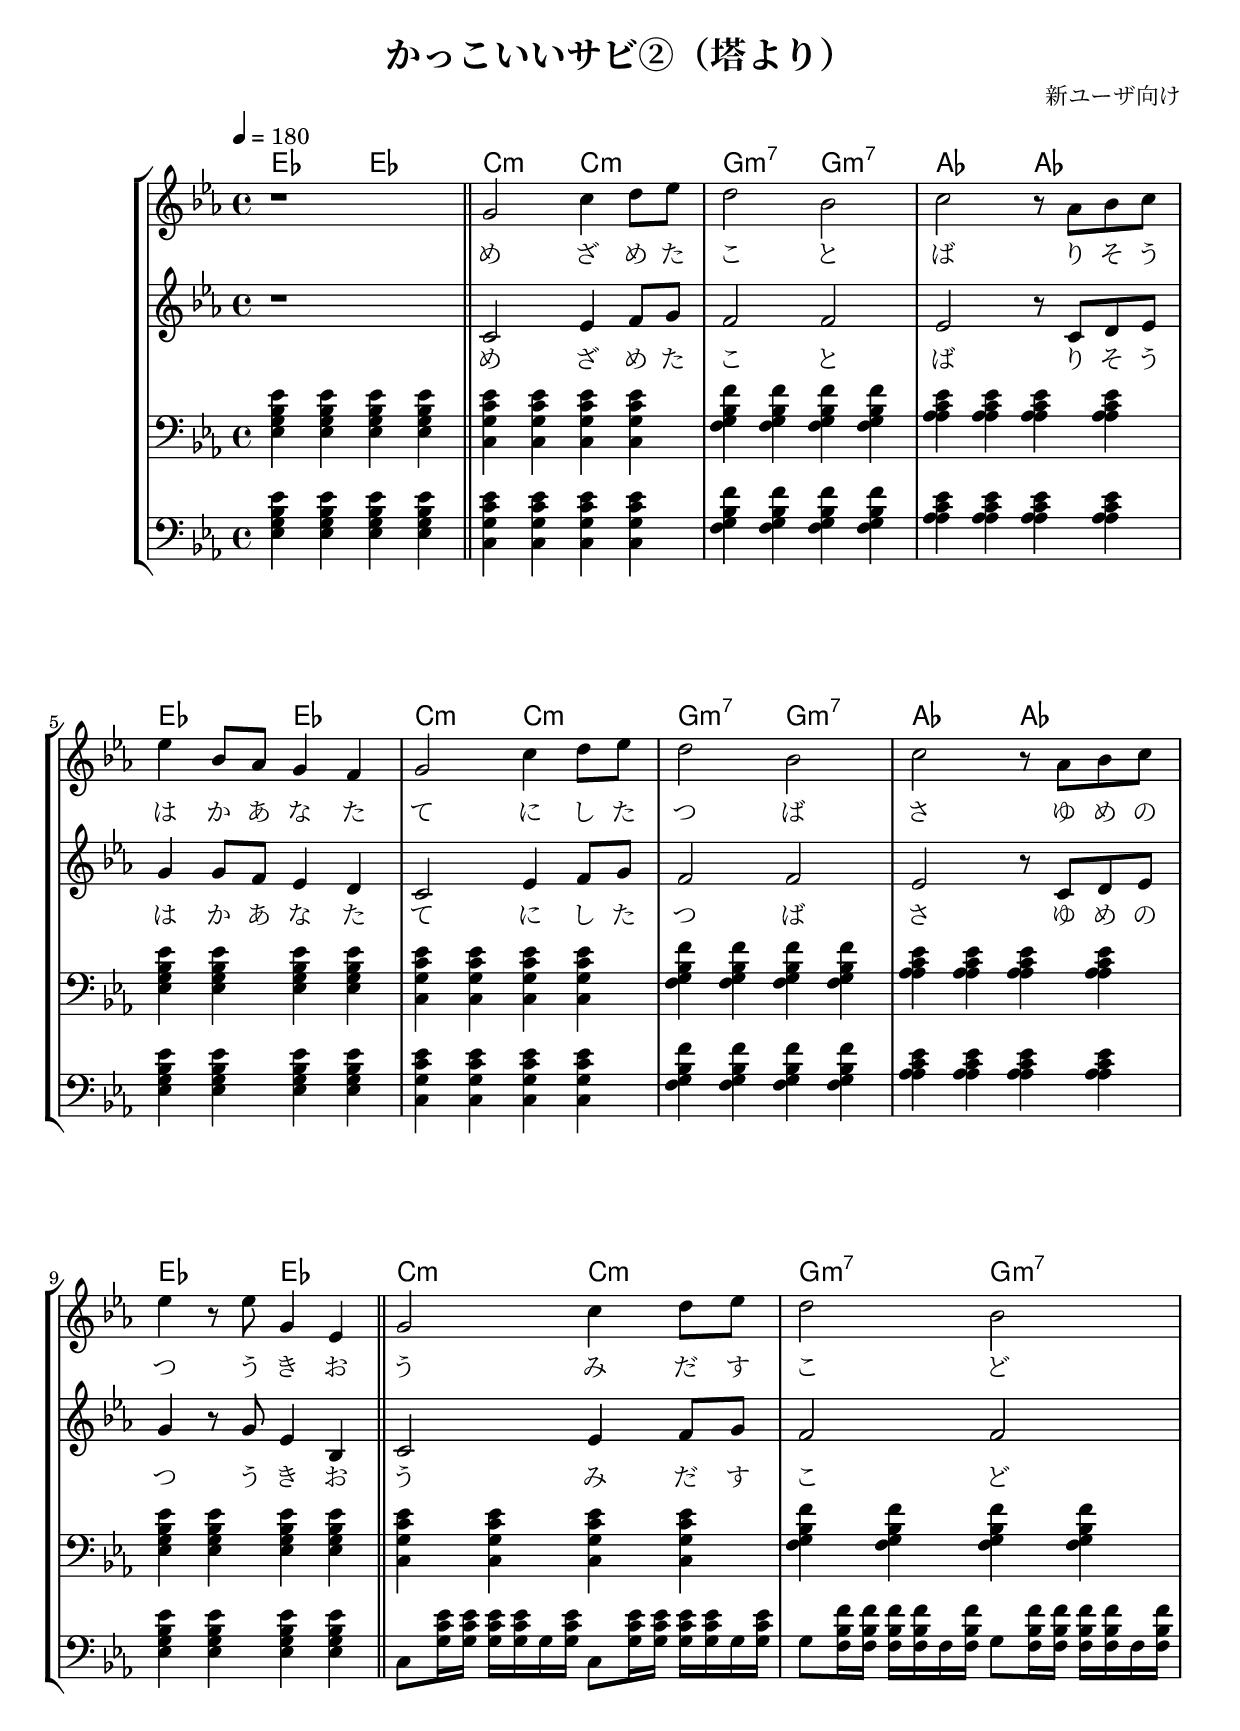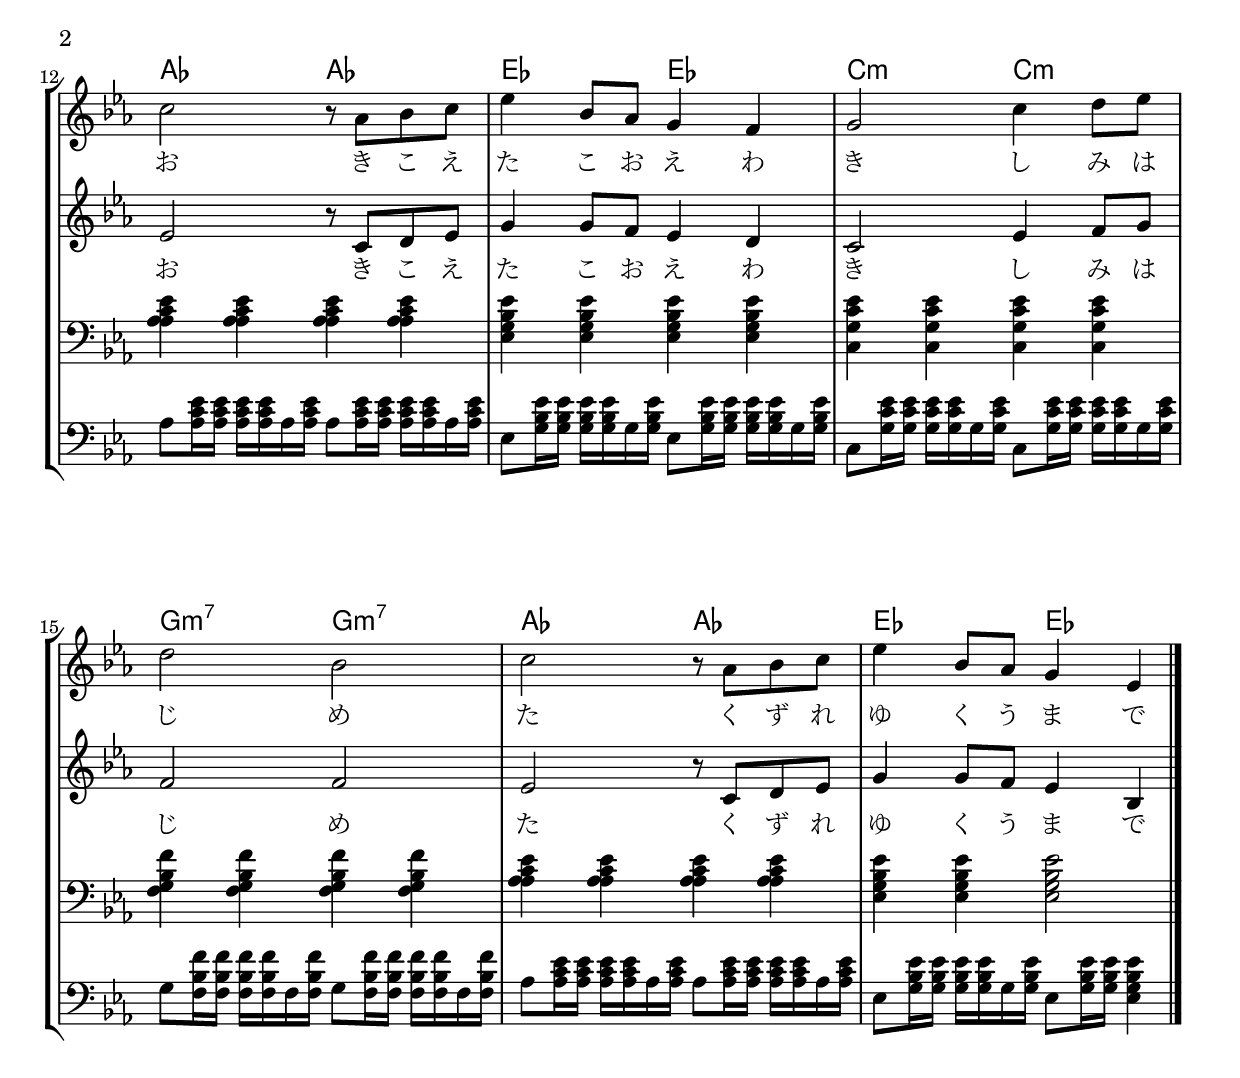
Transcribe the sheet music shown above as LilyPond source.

\version "2.12.1"

\header {
	title = \markup {かっこいいサビ②（塔より）}
	composer = \markup \center-column {新ユーザ向け}
}

harmony = \chordmode {
	es2 es 

	c:m c:m g:min7 g:min7 as as es es c:m c:m g:min7 g:min7 as as es es 

	c:m c:m g:min7 g:min7 as as es es c:m c:m g:min7 g:min7 as as es es 
}

melody = {
	\key es \major
	\tempo 4 = 180
	r1   
	\set Staff.midiInstrument = #"fss0.35"
	g'2  c''4  d''8  es''8 
	d''2  bes'2 
	c''2  r8  as'8  bes'8  c''8 
	es''4  bes'8  as'8  g'4  f'4 
	g'2  c''4  d''8  es''8 
	d''2  bes'2 
	c''2  r8  as'8  bes'8  c''8 
	es''4  r8  es''8  g'4  es'4
	\set Staff.midiInstrument = #"fss0.35"
	g'2  c''4  d''8  es''8 
	d''2  bes'2 
	c''2  r8  as'8  bes'8  c''8 
	es''4  bes'8  as'8  g'4  f'4 
	g'2  c''4  d''8  es''8 
	d''2  bes'2 
	c''2  r8  as'8  bes'8  c''8 
	es''4  bes'8  as'8  g'4  es'4
	\bar "|."
}

words = \lyricmode {
	
	め  ざ  め  た  こ  と  ば  り  そ  う  は  か  あ  な  た  て  に  し  た  つ  ば  さ  ゆ  め  の  つ  う  き  お  
	う  み  だ  す  こ  ど  お  き  こ  え  た  こ  お  え  わ  き  し  み  は  じ  め  た  く  ず  れ  ゆ  く  う  ま  で  
}

secondmelody = {
	\key es \major
	\tempo 4 = 180
	r1   
	\set Staff.midiInstrument = #"fss0.32"
	c'2  es'4  f'8  g'8 
	f'2  f'2 
	es'2  r8  c'8  d'8  es'8 
	g'4  g'8  f'8  es'4  d'4 
	c'2  es'4  f'8  g'8 
	f'2  f'2 
	es'2  r8  c'8  d'8  es'8 
	g'4  r8  g'8  es'4  bes4
	\set Staff.midiInstrument = #"fss0.32"
	c'2  es'4  f'8  g'8 
	f'2  f'2 
	es'2  r8  c'8  d'8  es'8 
	g'4  g'8  f'8  es'4  d'4 
	c'2  es'4  f'8  g'8 
	f'2  f'2 
	es'2  r8  c'8  d'8  es'8 
	g'4  g'8  f'8  es'4  bes4
	\bar "|."
}

secondwords = \lyricmode {
	
	め  ざ  め  た  こ  と  ば  り  そ  う  は  か  あ  な  た  て  に  し  た  つ  ば  さ  ゆ  め  の  つ  う  き  お  
	う  み  だ  す  こ  ど  お  き  こ  え  た  こ  お  え  わ  き  し  み  は  じ  め  た  く  ず  れ  ゆ  く  う  ま  で  
}

tempochange = {
	\tempo 4 = 180
	r1 \bar "||"
	\tempo 4 = 180
	r1 | r1 | r1 | r1 | r1 | r1 | r1 | r1 \bar "||"
	\tempo 4 = 180
	r1 | r1 | r1 | r1 | r1 | r1 | r1 | r1 \bar "|."
}

mainacc = {
	\clef bass
	\set Staff.midiInstrument = #"Overdriven Guitar"
	\key es \major
	\tempo 4 = 180
	<es g bes es'>4 <es g bes es'>4
	<es g bes es'>4 <es g bes es'>4
	\bar "||"

	\set Staff.midiInstrument = #"Overdriven Guitar"
	<c g c' es'>4 <c g c' es'>4
	<c g c' es'>4 <c g c' es'>4
	<g f bes f'>4 <g f bes f'>4
	<g f bes f'>4 <g f bes f'>4
	<as as c' es'>4 <as as c' es'>4
	<as as c' es'>4 <as as c' es'>4
	<es g bes es'>4 <es g bes es'>4
	<es g bes es'>4 <es g bes es'>4
	<c g c' es'>4 <c g c' es'>4
	<c g c' es'>4 <c g c' es'>4
	<g f bes f'>4 <g f bes f'>4
	<g f bes f'>4 <g f bes f'>4
	<as as c' es'>4 <as as c' es'>4
	<as as c' es'>4 <as as c' es'>4
	<es g bes es'>4 <es g bes es'>4
	<es g bes es'>4 <es g bes es'>4
	\bar "||"

	\set Staff.midiInstrument = #"Overdriven Guitar"
	<c g c' es'>4 <c g c' es'>4
	<c g c' es'>4 <c g c' es'>4
	<g f bes f'>4 <g f bes f'>4
	<g f bes f'>4 <g f bes f'>4
	<as as c' es'>4 <as as c' es'>4
	<as as c' es'>4 <as as c' es'>4
	<es g bes es'>4 <es g bes es'>4
	<es g bes es'>4 <es g bes es'>4
	<c g c' es'>4 <c g c' es'>4
	<c g c' es'>4 <c g c' es'>4
	<g f bes f'>4 <g f bes f'>4
	<g f bes f'>4 <g f bes f'>4
	<as as c' es'>4 <as as c' es'>4
	<as as c' es'>4 <as as c' es'>4
	<es g bes es'>4 <es g bes es'>4
	<es g bes es'>2
	\bar "|."
}

subacc = {
	\clef bass
	\set Staff.midiInstrument = #"FX 3 (crystal)"
	\key es \major
	\tempo 4 = 180
	<es g bes es'>4 <es g bes es'>4
	<es g bes es'>4 <es g bes es'>4
	\bar "||"

	\set Staff.midiInstrument = #"FX 3 (crystal)"
	<c g c' es'>4 <c g c' es'>4
	<c g c' es'>4 <c g c' es'>4
	<g f bes f'>4 <g f bes f'>4
	<g f bes f'>4 <g f bes f'>4
	<as as c' es'>4 <as as c' es'>4
	<as as c' es'>4 <as as c' es'>4
	<es g bes es'>4 <es g bes es'>4
	<es g bes es'>4 <es g bes es'>4
	<c g c' es'>4 <c g c' es'>4
	<c g c' es'>4 <c g c' es'>4
	<g f bes f'>4 <g f bes f'>4
	<g f bes f'>4 <g f bes f'>4
	<as as c' es'>4 <as as c' es'>4
	<as as c' es'>4 <as as c' es'>4
	<es g bes es'>4 <es g bes es'>4
	<es g bes es'>4 <es g bes es'>4
	\bar "||"

	\set Staff.midiInstrument = #"FX 3 (crystal)"
	c8 <g c' es'>16 <g c' es'>16   <g c' es'>16 <g c' es'>16   g16 <g c' es'>16
	c8 <g c' es'>16 <g c' es'>16   <g c' es'>16 <g c' es'>16   g16 <g c' es'>16
	g8 <f bes f'>16 <f bes f'>16   <f bes f'>16 <f bes f'>16   f16 <f bes f'>16
	g8 <f bes f'>16 <f bes f'>16   <f bes f'>16 <f bes f'>16   f16 <f bes f'>16
	as8 <as c' es'>16 <as c' es'>16   <as c' es'>16 <as c' es'>16   as16 <as c' es'>16
	as8 <as c' es'>16 <as c' es'>16   <as c' es'>16 <as c' es'>16   as16 <as c' es'>16
	es8 <g bes es'>16 <g bes es'>16   <g bes es'>16 <g bes es'>16   g16 <g bes es'>16
	es8 <g bes es'>16 <g bes es'>16   <g bes es'>16 <g bes es'>16   g16 <g bes es'>16
	c8 <g c' es'>16 <g c' es'>16   <g c' es'>16 <g c' es'>16   g16 <g c' es'>16
	c8 <g c' es'>16 <g c' es'>16   <g c' es'>16 <g c' es'>16   g16 <g c' es'>16
	g8 <f bes f'>16 <f bes f'>16   <f bes f'>16 <f bes f'>16   f16 <f bes f'>16
	g8 <f bes f'>16 <f bes f'>16   <f bes f'>16 <f bes f'>16   f16 <f bes f'>16
	as8 <as c' es'>16 <as c' es'>16   <as c' es'>16 <as c' es'>16   as16 <as c' es'>16
	as8 <as c' es'>16 <as c' es'>16   <as c' es'>16 <as c' es'>16   as16 <as c' es'>16
	es8 <g bes es'>16 <g bes es'>16   <g bes es'>16 <g bes es'>16   g16 <g bes es'>16
	es8 <g bes es'>16 <g bes es'>16 <es g bes es'>4
	\bar "|."
}

percA = {
	\drummode {
	r1  \bar "||"
	hh8 hh8 hh8 hh8 hh8 hh8 hh8 hh8  |hh8 hh8 hh8 hh8 hh4 hh8 hh8  |hh8 hh8 hh8 hh8 hh8 hh8 hh8 hh8  |hh8 hh8 hh8 hh2 r8  |hh8 hh8 hh8 hh8 hh8 hh8 hh8 hh8  |hh8 hh8 hh8 hh8 hh4 hh8 hh8  |hh8 hh8 hh8 hh8 hh8 hh8 hh8 hh8  |r8 hh2. r8  \bar "||"
	hh8 hh8 hh8 hh8 hh8 hh8 hh8 hh8  |hh8 hh8 hh8 hh8 hh4 hh8 hh8  |hh8 hh8 hh8 hh8 hh8 hh8 hh8 hh8  |hh8 hh8 hh8 hh2 r8  |hh8 hh8 hh8 hh8 hh8 hh8 hh8 hh8  |hh8 hh8 hh8 hh8 hh4 hh8 hh8  |hh8 hh8 hh8 hh8 hh8 hh8 hh8 hh8  |r8 hh2. r8  \bar "|."
	}
}

percB = {
	\drummode {
	sn16 sn16 sn16 sn16 sn16 sn16 sn16 sn16 sn16 sn16 sn16 sn16 sn16 sn16 sn16 sn16  \bar "||"
	r4 sn8. sn8 sn8. sn8. sn16  |r4 sn8. sn8 sn8. sn4  |r4 sn8. sn8 sn8. sn8. sn16  |r8 sn8 sn4 sn8 sn16 sn8 sn8 sn16  |r4 sn8. sn8 sn8. sn8. sn16  |r4 sn8. sn8 sn8. sn4  |r4 sn8. sn8 sn8. sn8. sn16  |r4 sn2 sn4  \bar "||"
	r4 sn8. sn8 sn8. sn8. sn16  |r4 sn8. sn8 sn8. sn4  |r4 sn8. sn8 sn8. sn8. sn16  |r8 sn8 sn4 sn8 sn16 sn8 sn8 sn16  |r4 sn8. sn8 sn8. sn8. sn16  |r4 sn8. sn8 sn8. sn4  |r4 sn8. sn8 sn8. sn8. sn16  |r4 sn2 sn4  \bar "|."
	}
}

percC = {
	\drummode {
	bd4 bd4 bd8 bd8 bd8 bd8  \bar "||"
	bd8 bd4 bd2 bd8  |bd8 bd2 bd4.  |bd8 bd4 bd2 bd8  |bd4 r16 bd8. bd2  |bd8 bd4 bd2 bd8  |bd8 bd2 bd4.  |bd8 bd4 bd2 bd8  |bd8 bd4. bd4. bd8  \bar "||"
	bd8 bd4 bd2 bd8  |bd8 bd2 bd4.  |bd8 bd4 bd2 bd8  |bd4 r16 bd8. bd2  |bd8 bd4 bd2 bd8  |bd8 bd2 bd4.  |bd8 bd4 bd2 bd8  |bd8 bd4. bd4. bd8  \bar "|."
	}
}

percD = {
	\drummode {
	r8 hhp4 hhp4 hhp4 hhp8  \bar "||"
	r1  |r2 r8 hho4.  |r1  |r4. r16 hho2 r16  |r1  |r2 r8 hho4.  |r1  |r4. r16 hho2 r16  \bar "||"
	r1  |r2 r8 hho4.  |r1  |r4. r16 hho2 r16  |r1  |r2 r8 hho4.  |r1  |r4. r16 hho2 r16  \bar "|."
	}
}

percE = {
	\drummode {
	cymc1  \bar "||"
	r1 |r1 |r1 |r1 |r1 |r1 |r1 |cymc1  \bar "||"
	r1 |r1 |r1 |r1 |r1 |r1 |r1 |cymc1  \bar "|."
	}
}

percF = {
	\drummode {
	r1 \bar "||"
	r1 |r1 |r1 |r1 |r1 |r1 |r1 |r4 r16 tommh16 tommh4. tommh4  \bar "||"
	r1 |r1 |r1 |r1 |r1 |r1 |r1 |r4 r16 tommh16 tommh4. tommh4  \bar "|."
	}
}

percG = {
	\drummode {
	r1 \bar "||"
	r1 |r1 |r1 |r1 |r1 |r1 |r1 |r4. r16 tomml4. tomml8.  \bar "||"
	r1 |r1 |r1 |r1 |r1 |r1 |r1 |r4. r16 tomml4. tomml8.  \bar "|."
	}
}

percH = {
	\drummode {
	r1 \bar "||"
	r1 |r1 |r1 |r1 |r1 |r1 |r1 |r2 r16 toml8 toml4 r16  \bar "||"
	r1 |r1 |r1 |r1 |r1 |r1 |r1 |r2 r16 toml8 toml4 r16  \bar "|."
	}
}

percI = {
	\drummode {
	r1 \bar "||"
	r1 |r1 |r1 |r1 |r1 |r1 |r1 |r2 r8 tomfh4 tomfh8  \bar "||"
	r1 |r1 |r1 |r1 |r1 |r1 |r1 |r2 r8 tomfh4 tomfh8  \bar "|."
	}
}

\score {
	<<
		\new StaffGroup <<
			\new ChordNames {\harmony}
			\new Voice = "melody" {\melody}
			\new Lyrics \lyricsto "melody" \words
			\new Voice = "secondmelody" {\secondmelody}
			\new Lyrics \lyricsto "secondmelody" \secondwords
			\new Staff = "mainacc" {\mainacc}
			\new Staff = "subacc" {\subacc}
		>>
	>>
	\layout { }
}
